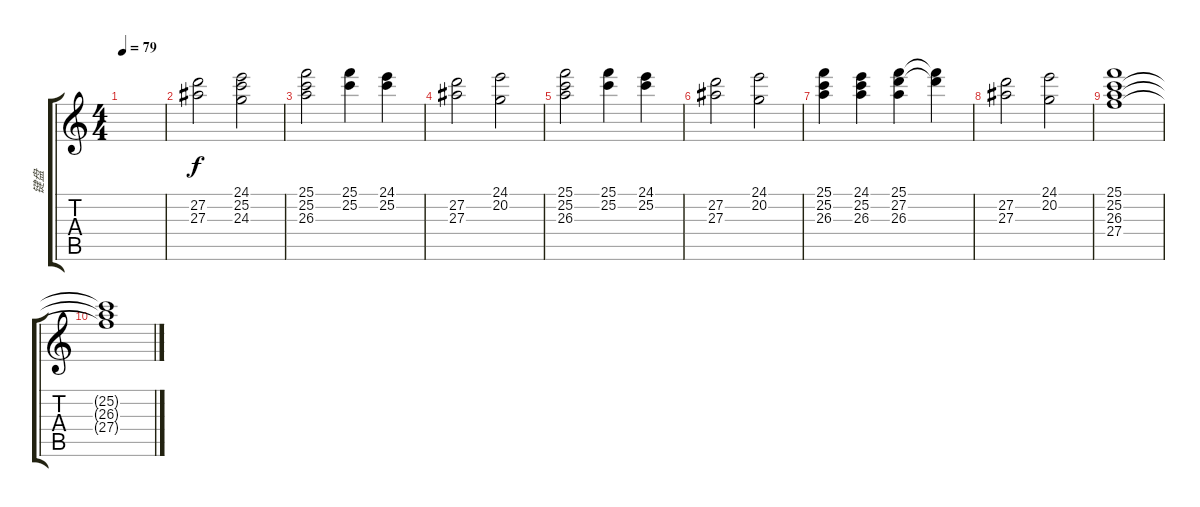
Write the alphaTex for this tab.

\track ("键盘" "键盘") {instrument pad8sweep}
\staff {score tabs}
\tuning (E4 B3 G3 D3 A2 E2) {hide}
\ts (4 4)
\tempo 79
\clef g2
\ks c
|
(27.2 27.3).2 (24.1 25.2 24.3).2 |
(25.1 25.2 26.3).2 (25.1 25.2).4 (24.1 25.2).4 |
(27.2 27.3).2 (24.1 20.2).2 |
(25.1 25.2 26.3).2 (25.1 25.2).4 (24.1 25.2).4 |
(27.2 27.3).2 (24.1 20.2).2 |
(25.1 25.2 26.3).4 (24.1 25.2 26.3).4 (25.1 27.2 26.3).4 (25.1{t} 27.2{t}).4 |
(27.2 27.3).2 (24.1 20.2).2 |
(25.1 25.2 26.3 27.4).1{volume 6} |
(25.2{t} 26.3{t} 27.4{t}).1
